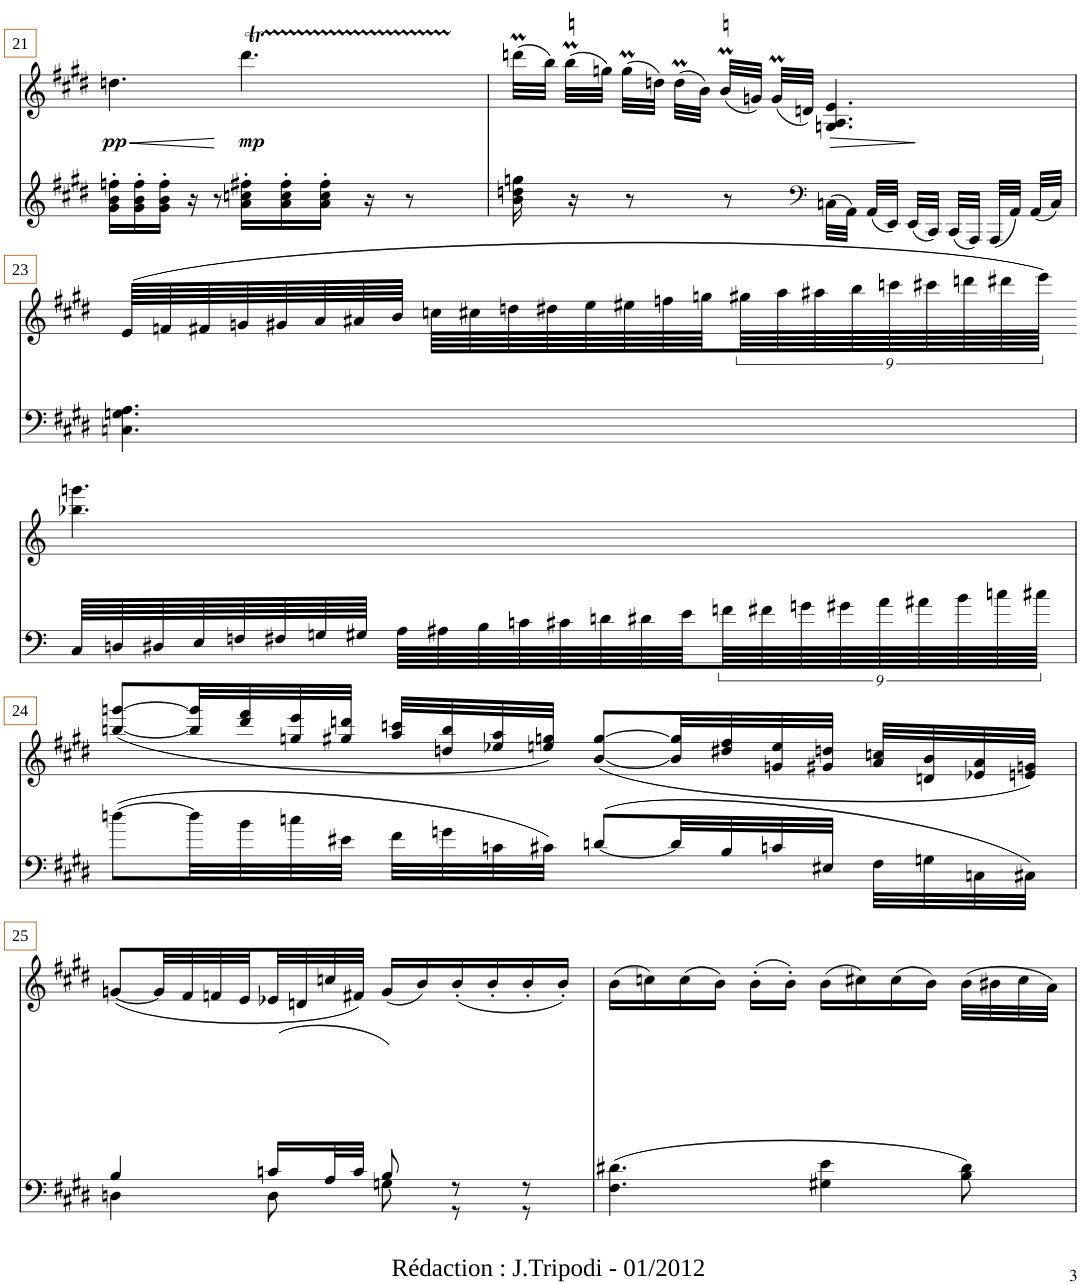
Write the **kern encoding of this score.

**kern	**kern	**dynam
*part1	*part1	*part1
*staff2	*staff1	*staff1/2
*I"Piano	*	*
*I'Pno	*	*
!!LO:PB:g=z
*clefG2	*clefG2	*
*k[f#c#g#d#]	*k[f#c#g#d#]	*
*M6/8	*M6/8	*
=21	=21	=21
!	!	!LO:HP:b
*	*^	*
!	!	!	!LO:DY:n=1:b
16g#\' 16b\' 16ffn\'LL	4.ddn\	4.ryy	< pp
16g#\' 16b\' 16ff\'	.	.	.
16g#\' 16b\' 16ff\'JJ	.	.	.
16r	.	.	.
8r	.	.	.
!	!	!	!LO:DY:n=2:b
16a\' 16ccn\' 16ff#X\'LL	4.ddd#\	32ddd#LLL	[ mp
.	.	32dddn	.
16a\' 16cc\' 16ff#\'	.	32ddd#X	.
.	.	32dddn	.
16a\' 16cc\' 16ff#\'JJ	.	32ddd#X	.
.	.	32dddn	.
16r	.	32ddd#X	.
.	.	32dddn	.
8r	.	32ddd#X	.
.	.	32dddn	.
.	.	32ddd#X	.
.	.	32dddnJJJ	.
*	*v	*v	*
=22	=22	=22
16b\ 16ddn\ 16ggn\	(32dddnM\LLL	.
.	qccc#	.
.	32bb\JJJ)	.
16r	(32bbM\LLL	.
.	qaa	.
.	32ggn\JJJ)	.
8r	(32ggM\LLL	.
.	qff#	.
.	32ddn\JJJ)	.
.	(32ddM\LLL	.
.	qcc#	.
.	32b\JJJ)	.
8r	(32bM/LLL	.
.	qa	.
.	32gn/JJJ)	.
.	(32gM/LLL	.
*clefF4	*	*
.	qf#	.
.	32dn/JJJ)	.
!	!	!LO:HP:b
32Cn\LLL	4.Gn/ 4.A/ 4.e/	>
32AA\JJJ	.	.
32AA/LLL	.	.
32EE/JJJ	.	.
32EE/LLL	.	.
32CC#/JJJ	.	.
32CC#/LLL	.	.
32AAA/JJJ	.	.
32AAA/LLL	.	.
32AA/JJJ	.	.
32AA/LLL	.	.
32C/JJJ	.	.
.	.	]
!!LO:LB:g=z
=23	=23	=23
4.Cn\ 4.Gn\ 4.A\	(64e/LLLL	.
.	64fn/	.
.	64f#X/	.
.	64gn/	.
.	64g#X/	.
.	64a/	.
.	64a#X/	.
.	64b/JJJJ	.
.	64ccn\LLLL	.
.	64cc#X\	.
.	64ddn\	.
.	64dd#X\	.
.	64ee\	.
.	64ee#X\	.
.	64ffn\	.
.	64ggn\	.
.	72gg#X\	.
.	72aa\	.
.	72aa#X\	.
.	72bb\	.
.	72cccn\	.
.	72ccc#X\	.
.	72dddn\	.
.	72ddd#X\	.
.	72eee\JJJJ)	.
!!LO:LB:g=z
=23-	=23-	=23-
*clefF4	*clefG2	*
*k[f#c#g#d#]	*k[f#c#g#d#]	*
64C#/LLLL	4.bb-X\ 4.gggn\	.
64Dn/	.	.
64D#X/	.	.
64E/	.	.
64Fn/	.	.
64F#X/	.	.
64Gn/	.	.
64G#X/JJJJ	.	.
64A\LLLL	.	.
64A#X\	.	.
64B\	.	.
64cn\	.	.
64c#X\	.	.
64dn\	.	.
64d#X\	.	.
64e\	.	.
72fn\	.	.
72f#X\	.	.
72gn\	.	.
72g#X\	.	.
72a\	.	.
72a#X\	.	.
72b\	.	.
72ccn\	.	.
72cc#X\JJJJ	.	.
!!LO:LB:g=z
=24	=24	=24
[8ddn\L	([8bbn/ [8gggn/L	.
32dd\LL]	32bb/] 32ggg/]LL	.
32b\	32ddd#/ 32fff#/	.
32ccn\	32ggn/ 32eee/	.
32e#X\JJJ	32gg#X/ 32dddn/JJJ	.
32f#\LLL	32aa/ 32cccn/LLL	.
32gn\	32ddn/ 32bb/	.
32cn\	32ee-X/ 32aa/	.
32c#X\JJJ	32een/ 32ggn/JJJ)	.
[8dn/L	([8b/ [8gg/L	.
32d/LL]	32b/] 32gg/]LL	.
32B/	32dd#X/ 32ff#/	.
32cn/	32gn/ 32ee/	.
32E#X/JJJ	32g#X/ 32ddn/JJJ	.
32F#\LLL	32a/ 32ccn/LLL	.
32Gn\	32dn/ 32b/	.
32Cn\	32e-X/ 32a/	.
32C#X\JJJ	32en/ 32gn/JJJ)	.
!!LO:LB:g=z
=25	=25	=25
*^	*	*
4B/	4Dn\	([8gn/L	.
.	.	32g/LL]	.
.	.	32f#/	.
.	.	32fn/	.
.	.	32e/	.
16cn/LL	8D\	32e-X/	.
.	.	32dn/	.
32A/L	.	32ccn/	.
32c/JJJ	.	32f#X/JJJ)	.
8B/	8Gn\	(16g/LL	.
.	.	16b/)	.
8r	8r	(16b'/	.
.	.	16b'/	.
8r	8r	16b'/	.
.	.	16b'/JJ)	.
*v	*v	*	*
=26	=26	=26
4.F#\ 4.d#X\	(16b\LL	.
.	16ccn\)	.
.	(16cc\	.
.	16b\JJ)	.
.	(16b'\LL	.
.	16b'\JJ)	.
4G#X\ 4e\	(16b\LL	.
.	16cc#X\)	.
.	(16cc#\	.
.	16b\JJ)	.
8B\ 8d#\	(32b\LLL	.
.	32b#X\	.
.	32cc#\	.
.	32a\JJJ)	.
=	=	=
*-	*-	*-
